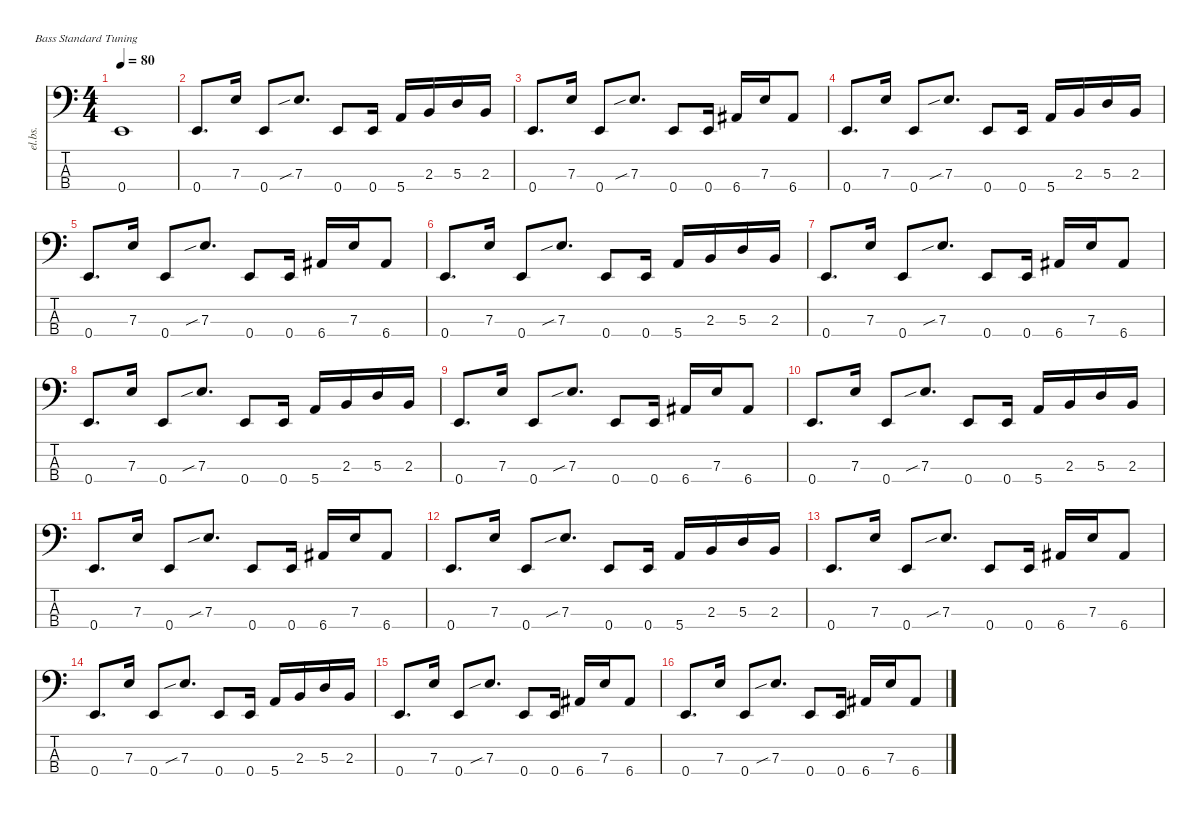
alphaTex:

\defaultSystemsLayout 4
\hideDynamics
\bracketExtendMode nobrackets
\otherSystemsTrackNameOrientation horizontal
\track ("Bass" "el.bs.") {instrument electricbassfinger}
\staff {score tabs}
\tuning (G2 D2 A1 E1)
\ts (4 4)
\tempo 80
\clef f4
\ks c
0.4{t}.1{dy f beam Up} |
0.4.8{d beam Up} 7.3.16{beam Up} 0.4.8{beam Up} 7.3{sib}.8{d beam Up} 0.4.8{beam Up} 0.4.16{beam Up} 5.4.16{beam Up} 2.3.16{beam Up} 5.3.16{beam Up} 2.3.16{beam Up} |
0.4.8{d beam Up} 7.3.16{beam Up} 0.4.8{beam Up} 7.3{sib}.8{d beam Up} 0.4.8{beam Up} 0.4.16{beam Up} 6.4{acc #}.16{beam Up} 7.3.16{beam Up} 6.4{acc #}.8{beam Up} |
0.4.8{d beam Up} 7.3.16{beam Up} 0.4.8{beam Up} 7.3{sib}.8{d beam Up} 0.4.8{beam Up} 0.4.16{beam Up} 5.4.16{beam Up} 2.3.16{beam Up} 5.3.16{beam Up} 2.3.16{beam Up} |
0.4.8{d beam Up} 7.3.16{beam Up} 0.4.8{beam Up} 7.3{sib}.8{d beam Up} 0.4.8{beam Up} 0.4.16{beam Up} 6.4{acc #}.16{beam Up} 7.3.16{beam Up} 6.4{acc #}.8{beam Up} |
0.4.8{d beam Up} 7.3.16{beam Up} 0.4.8{beam Up} 7.3{sib}.8{d beam Up} 0.4.8{beam Up} 0.4.16{beam Up} 5.4.16{beam Up} 2.3.16{beam Up} 5.3.16{beam Up} 2.3.16{beam Up} |
0.4.8{d beam Up} 7.3.16{beam Up} 0.4.8{beam Up} 7.3{sib}.8{d beam Up} 0.4.8{beam Up} 0.4.16{beam Up} 6.4{acc #}.16{beam Up} 7.3.16{beam Up} 6.4{acc #}.8{beam Up} |
0.4.8{d beam Up} 7.3.16{beam Up} 0.4.8{beam Up} 7.3{sib}.8{d beam Up} 0.4.8{beam Up} 0.4.16{beam Up} 5.4.16{beam Up} 2.3.16{beam Up} 5.3.16{beam Up} 2.3.16{beam Up} |
0.4.8{d beam Up} 7.3.16{beam Up} 0.4.8{beam Up} 7.3{sib}.8{d beam Up} 0.4.8{beam Up} 0.4.16{beam Up} 6.4{acc #}.16{beam Up} 7.3.16{beam Up} 6.4{acc #}.8{beam Up} |
0.4.8{d dy fff beam Up} 7.3.16{beam Up} 0.4.8{beam Up} 7.3{sib}.8{d beam Up} 0.4.8{beam Up} 0.4.16{beam Up} 5.4.16{beam Up} 2.3.16{beam Up} 5.3.16{beam Up} 2.3.16{beam Up} |
0.4.8{d beam Up} 7.3.16{beam Up} 0.4.8{beam Up} 7.3{sib}.8{d beam Up} 0.4.8{beam Up} 0.4.16{beam Up} 6.4{acc #}.16{beam Up} 7.3.16{beam Up} 6.4{acc #}.8{beam Up} |
0.4.8{d beam Up} 7.3.16{beam Up} 0.4.8{beam Up} 7.3{sib}.8{d beam Up} 0.4.8{beam Up} 0.4.16{beam Up} 5.4.16{beam Up} 2.3.16{beam Up} 5.3.16{beam Up} 2.3.16{beam Up} |
0.4.8{d beam Up} 7.3.16{beam Up} 0.4.8{beam Up} 7.3{sib}.8{d beam Up} 0.4.8{beam Up} 0.4.16{beam Up} 6.4{acc #}.16{beam Up} 7.3.16{beam Up} 6.4{acc #}.8{beam Up} |
0.4.8{d beam Up} 7.3.16{beam Up} 0.4.8{beam Up} 7.3{sib}.8{d beam Up} 0.4.8{beam Up} 0.4.16{beam Up} 5.4.16{beam Up} 2.3.16{beam Up} 5.3.16{beam Up} 2.3.16{beam Up} |
0.4.8{d beam Up} 7.3.16{beam Up} 0.4.8{beam Up} 7.3{sib}.8{d beam Up} 0.4.8{beam Up} 0.4.16{beam Up} 6.4{acc #}.16{beam Up} 7.3.16{beam Up} 6.4{acc #}.8{beam Up} |
0.4.8{d beam Up} 7.3.16{beam Up} 0.4.8{beam Up} 7.3{sib}.8{d beam Up} 0.4.8{beam Up} 0.4.16{beam Up} 6.4{acc #}.16{beam Up} 7.3.16{beam Up} 6.4{acc #}.8{beam Up}
